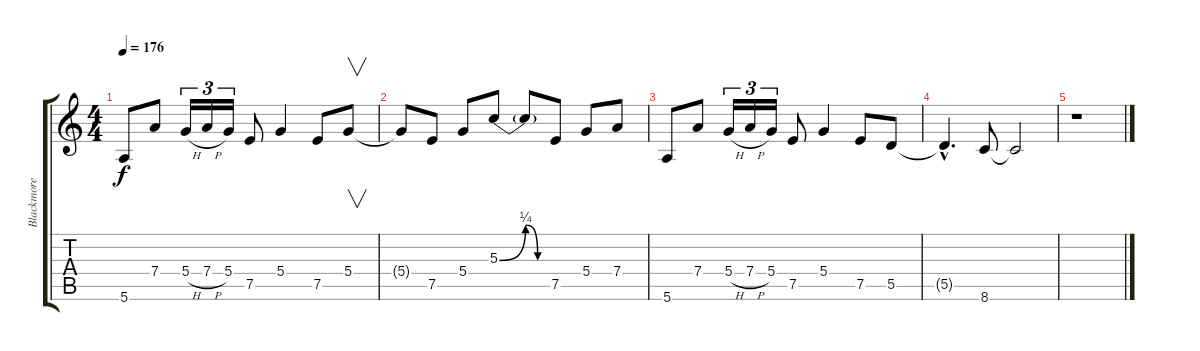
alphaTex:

\track ("Blackmore rhythm" "Blackmore ") {instrument distortionguitar}
\staff {score tabs}
\tuning (E4 B3 G3 D3 A2 E2) {hide}
\ts (4 4)
\tempo 176
\clef g2
\ks c
5.6.8{dy f} 7.4.8 5.4{h}.16{tu (3 2)} 7.4{h}.16{tu (3 2)} 5.4.16{tu (3 2)} 7.5.8 5.4.4 7.5.8 5.4.8{v} |
5.4{t}.8 7.5.8 5.4.8 5.3{be (custom 0 0 30 1 44 0 60 0)}.8 5.3{t}.8 7.5.8 5.4.8 7.4.8 |
5.6.8 7.4.8 5.4{h}.16{tu (3 2)} 7.4{h}.16{tu (3 2)} 5.4.16{tu (3 2)} 7.5.8 5.4.4 7.5.8 5.5.8 |
5.5{hac t}.4{d} 8.6.8 8.6{t}.2 |
r.1
